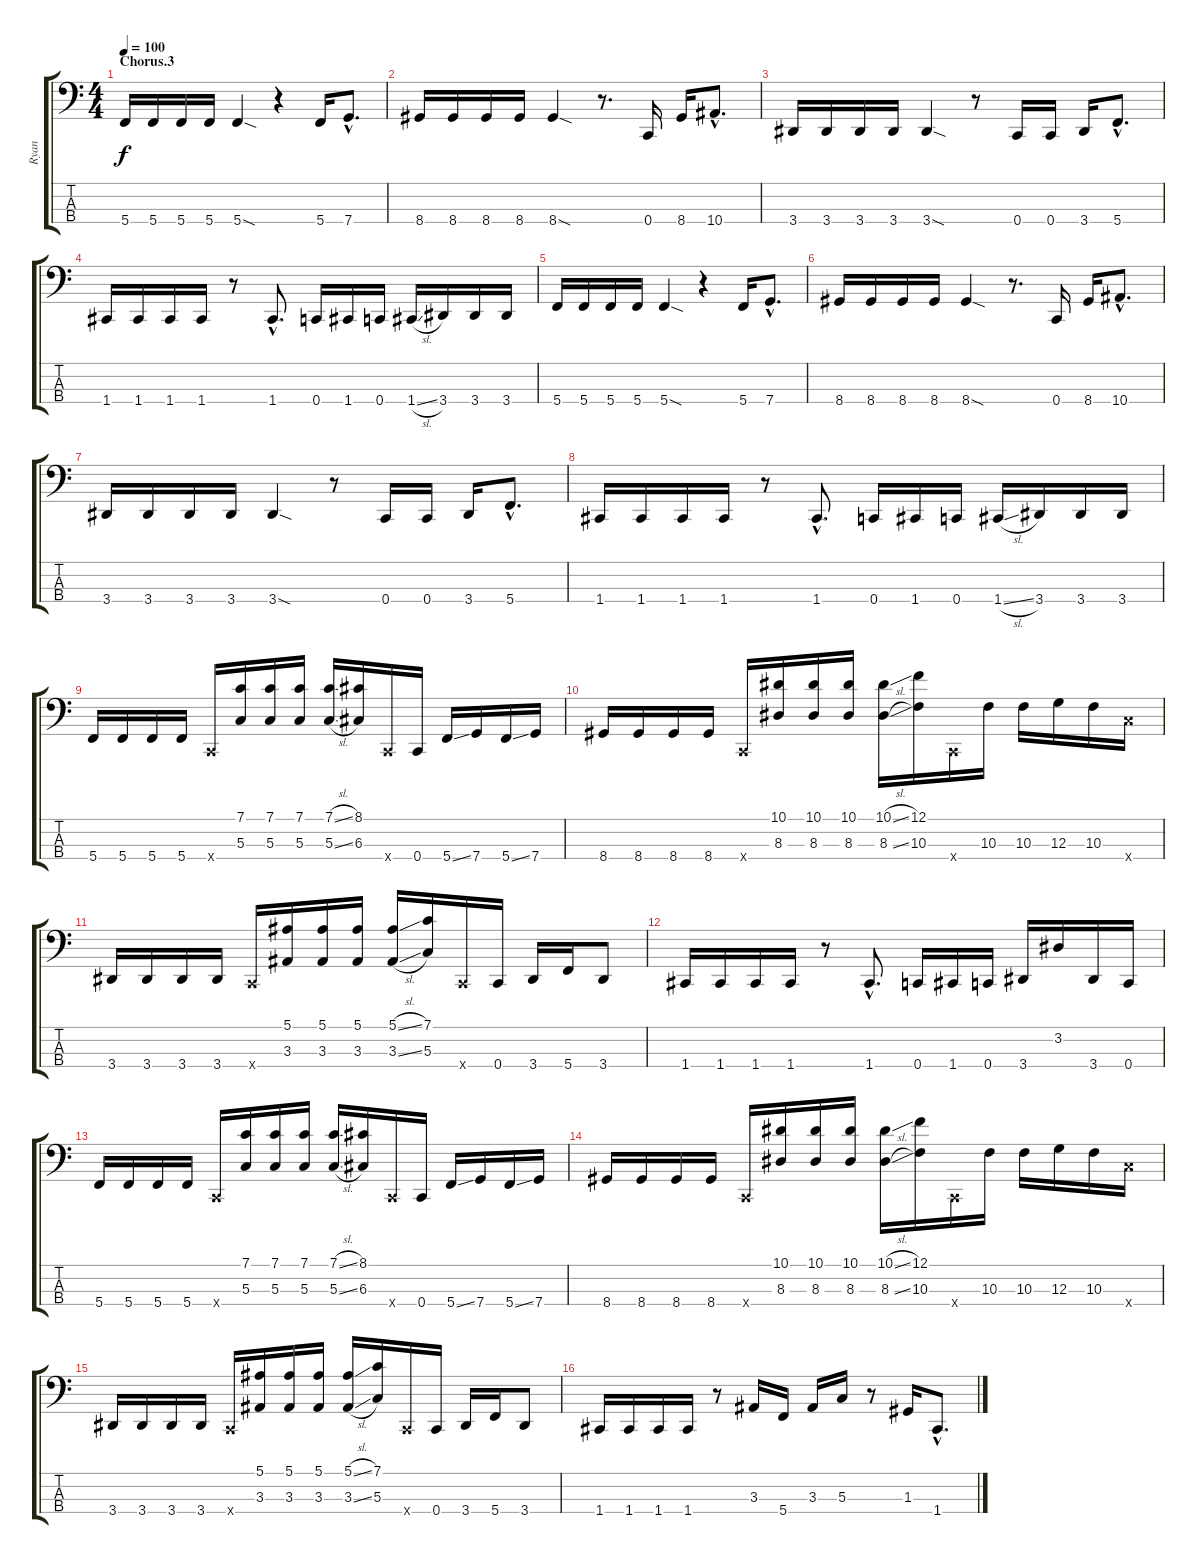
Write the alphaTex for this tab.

\track ("Ryan" "Ryan") {instrument electricbassfinger}
\staff {score tabs}
\tuning (F2 C2 G1 C1) {hide}
\ts (4 4)
\section ("" "Chorus.3")
\tempo 100
\clef f4
\ks c
5.4.16{dy f} 5.4.16 5.4.16 5.4.16 5.4{sod}.4 r.4 5.4.16 7.4{hac}.8{d} |
8.4.16 8.4.16 8.4.16 8.4.16 8.4{sod}.4 r.8{d} 0.4.16 8.4.16 10.4{hac}.8{d} |
3.4.16 3.4.16 3.4.16 3.4.16 3.4{sod}.4 r.8 0.4.16 0.4.16 3.4.16 5.4{hac}.8{d} |
1.4.16 1.4.16 1.4.16 1.4.16 r.8 1.4{hac}.8{d} 0.4.16 1.4.16 0.4.16 1.4{sl}.16 3.4.16 3.4.16 3.4.16 |
5.4.16 5.4.16 5.4.16 5.4.16 5.4{sod}.4 r.4 5.4.16 7.4{hac}.8{d} |
8.4.16 8.4.16 8.4.16 8.4.16 8.4{sod}.4 r.8{d} 0.4.16 8.4.16 10.4{hac}.8{d} |
3.4.16 3.4.16 3.4.16 3.4.16 3.4{sod}.4 r.8 0.4.16 0.4.16 3.4.16 5.4{hac}.8{d} |
1.4.16 1.4.16 1.4.16 1.4.16 r.8 1.4{hac}.8{d} 0.4.16 1.4.16 0.4.16 1.4{sl}.16 3.4.16 3.4.16 3.4.16 |
5.4.16{instrument slapbass1} 5.4.16 5.4.16 5.4.16 0.4{x}.16 (7.1 5.3).16 (7.1 5.3).16 (7.1 5.3).16 (7.1{sl} 5.3{sl}).16 (8.1 6.3).16 0.4{x}.16 0.4.16 5.4{ss}.16 7.4.16 5.4{ss}.16 7.4.16 |
8.4.16{instrument slapbass1} 8.4.16 8.4.16 8.4.16 0.4{x}.16 (10.1 8.3).16 (10.1 8.3).16 (10.1 8.3).16 (10.1{sl} 8.3{sl}).16 (12.1 10.3).16 0.4{x}.16 10.3.16 10.3.16 12.3.16 10.3.16 12.4{x}.16 |
3.4.16{instrument slapbass1} 3.4.16 3.4.16 3.4.16 0.4{x}.16 (5.1 3.3).16 (5.1 3.3).16 (5.1 3.3).16 (5.1{sl} 3.3{sl}).16 (7.1 5.3).16 0.4{x}.16 0.4.16 3.4.16 5.4.16 3.4.8 |
1.4.16{instrument electricbassfinger} 1.4.16 1.4.16 1.4.16 r.8 1.4{hac}.8{d} 0.4.16 1.4.16 0.4.16 3.4.16 3.2.16 3.4.16 0.4.16 |
5.4.16{instrument slapbass1} 5.4.16 5.4.16 5.4.16 0.4{x}.16 (7.1 5.3).16 (7.1 5.3).16 (7.1 5.3).16 (7.1{sl} 5.3{sl}).16 (8.1 6.3).16 0.4{x}.16 0.4.16 5.4{ss}.16 7.4.16 5.4{ss}.16 7.4.16 |
8.4.16{instrument slapbass1} 8.4.16 8.4.16 8.4.16 0.4{x}.16 (10.1 8.3).16 (10.1 8.3).16 (10.1 8.3).16 (10.1{sl} 8.3{sl}).16 (12.1 10.3).16 0.4{x}.16 10.3.16 10.3.16 12.3.16 10.3.16 12.4{x}.16 |
3.4.16{instrument slapbass1} 3.4.16 3.4.16 3.4.16 0.4{x}.16 (5.1 3.3).16 (5.1 3.3).16 (5.1 3.3).16 (5.1{sl} 3.3{sl}).16 (7.1 5.3).16 0.4{x}.16 0.4.16 3.4.16 5.4.16 3.4.8 |
1.4.16{instrument electricbassfinger} 1.4.16 1.4.16 1.4.16 r.8 3.3.16 5.4.16 3.3.16 5.3.16 r.8 1.3.16 1.4{hac}.8{d}
